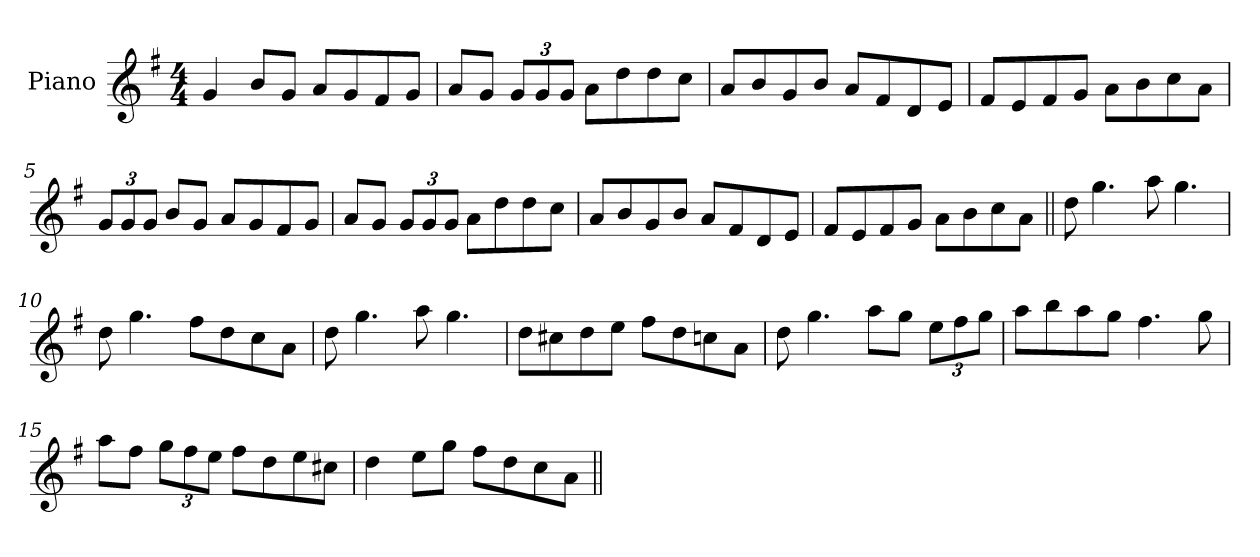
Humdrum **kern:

**kern
*part1
*staff1
*I"Piano
*I'Pno
*clefG2
*k[f#]
*G:
*M4/4
=1
4g/
8b/L
8g/J
8a/L
8g/
8f#/
8g/J
=2
8a/L
8g/J
12g/L
12g/
12g/J
8a\L
8dd\
8dd\
8cc\J
=3
8a/L
8b/
8g/
8b/J
8a/L
8f#/
8d/
8e/J
=4
8f#/L
8e/
8f#/
8g/J
8a\L
8b\
8cc\
8a\J
!!LO:LB:g=z
=5
12g/L
12g/
12g/J
8b/L
8g/J
8a/L
8g/
8f#/
8g/J
=6
8a/L
8g/J
12g/L
12g/
12g/J
8a\L
8dd\
8dd\
8cc\J
=7
8a/L
8b/
8g/
8b/J
8a/L
8f#/
8d/
8e/J
=8
8f#/L
8e/
8f#/
8g/J
8a\L
8b\
8cc\
8a\J
!!LO:LB:g=z
=9||
8dd\
4.gg\
8aa\
4.gg\
=10
8dd\
4.gg\
8ff#\L
8dd\
8cc\
8a\J
=11
8dd\
4.gg\
8aa\
4.gg\
=12
8dd\L
8cc#X\
8dd\
8ee\J
8ff#\L
8dd\
8ccn\
8a\J
=13
8dd\
4.gg\
8aa\L
8gg\J
12ee\L
12ff#\
12gg\J
!!LO:LB:g=z
=14
8aa\L
8bb\
8aa\
8gg\J
4.ff#\
8gg\
=15
8aa\L
8ff#\J
12gg\L
12ff#\
12ee\J
8ff#\L
8dd\
8ee\
8cc#X\J
=16
4dd\
8ee\L
8gg\J
8ff#\L
8dd\
8cc\
8a\J
=||
*-
